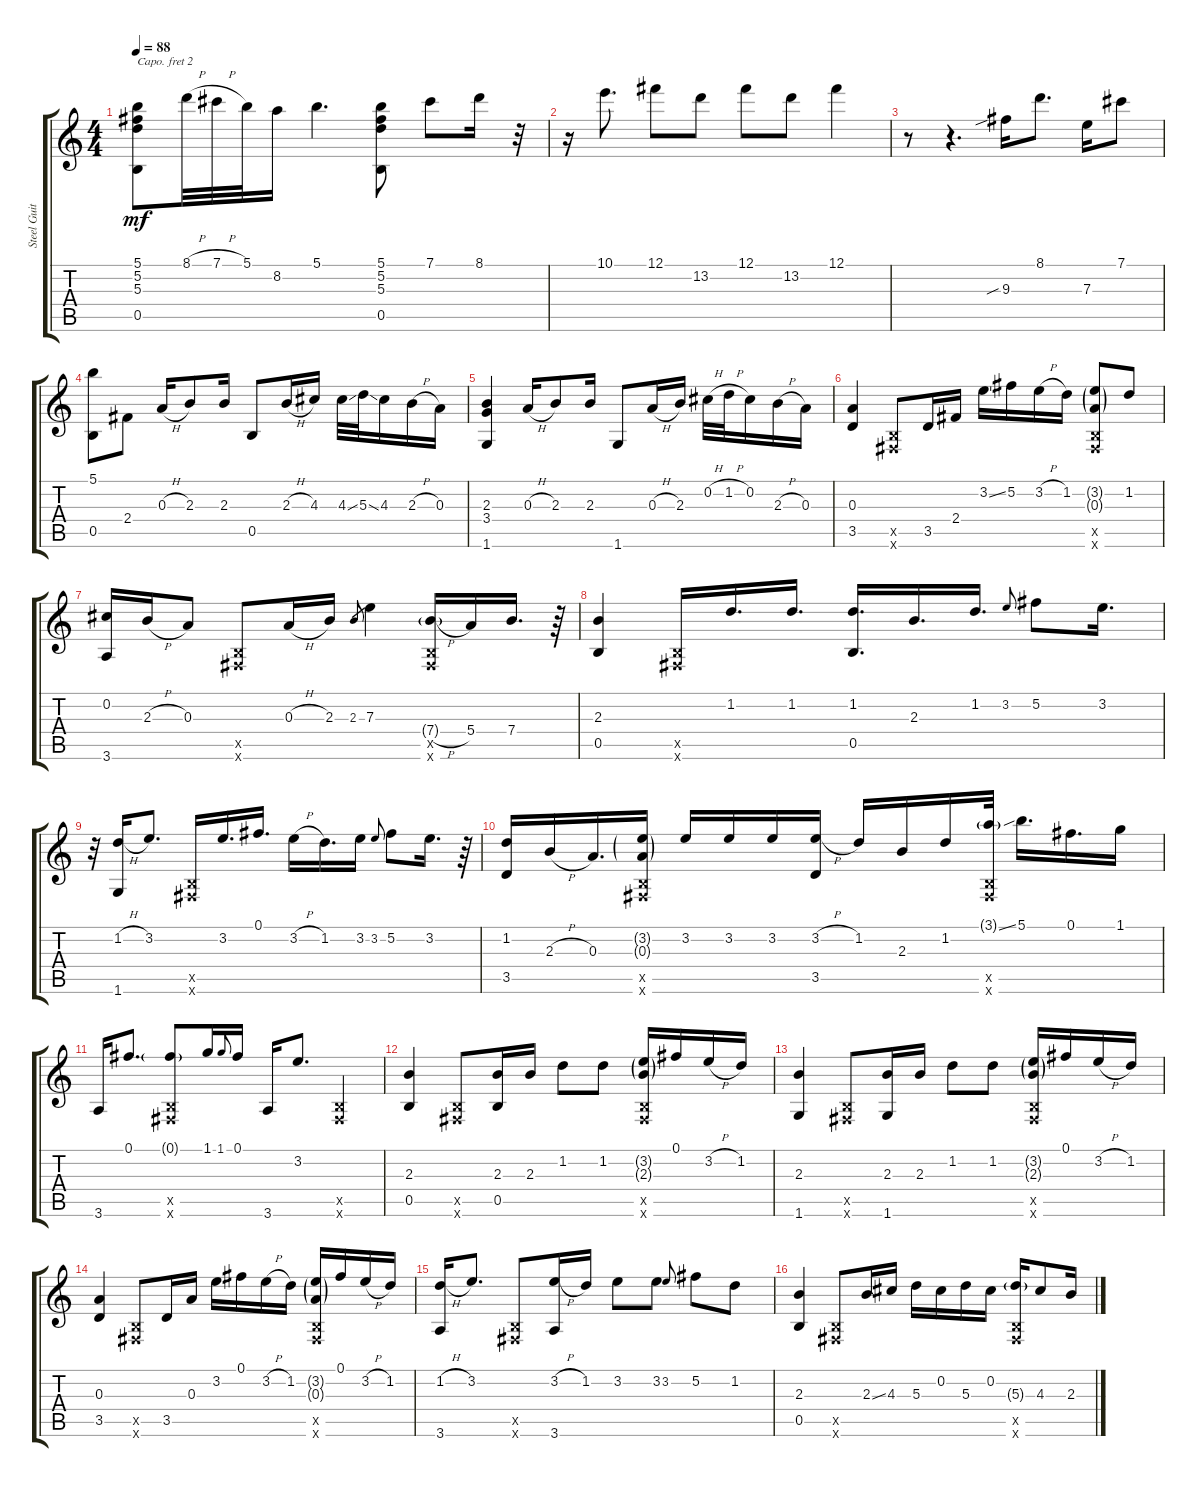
\track ("Steel Guitar" "Steel Guit") {instrument acousticguitarsteel}
\staff {score tabs}
\capo 2
\tuning (E4 B3 G3 D3 A2 E2) {hide}
\ts (4 4)
\tempo 88
\clef g2
\ks c
(5.1 5.2 5.3 0.5).8{dy mf instrument acousticguitarsteel} 8.1{h}.32 7.1{h}.32 5.1.32 8.2.16 5.1.4{d} (5.1 5.2 5.3 0.5).8 7.1.8 8.1.16 r.32 |
r.16 10.1.8{d} 12.1.8 13.2.8 12.1.8 13.2.8 12.1.4 |
r.8 r.4{d} 9.3{sib}.16 8.1.8{d} 7.3.16 7.1.8 |
(5.1 0.5).8 2.4.8 0.3{h}.16 2.3.8 2.3.16 0.5.8 2.3{h}.16 4.3.16 4.3{ss}.32 5.3{ss}.32 4.3.16 2.3{h}.16 0.3.16 |
(2.3 3.4 1.6).4 0.3{h}.16 2.3.8 2.3.16 1.6.8 0.3{h}.16 2.3.16 0.2{h}.32 1.2{h}.32 0.2.16 2.3{h}.16 0.3.16 |
(0.3 3.5).4 (0.5{x} 0.6{x}).8 3.5.16 2.4.16 3.2{ss}.16 5.2.16 3.2{h}.16 1.2.16 (3.2{g} 0.3{g} 0.5{x} 0.6{x}).8 1.2.8 |
(0.2 3.6).16 2.3{h}.16 0.3.8 (0.5{x} 0.6{x}).8 0.3{h}.16 2.3.16 2.3.8{gr} 7.3.4 (7.4{h g} 0.5{x} 0.6{x}).16 5.4.16 7.4.16{d} r.64 |
(2.3 0.5).4 (0.5{x} 0.6{x}).16 1.2.16{d} 1.2.16{d} (1.2 0.5).16{d} 2.3.16{d} 1.2.16{d} 3.2.8{gr onbeat} 5.2.8 3.2.16{d} |
r.32 (1.2{h} 1.6).16 3.2.8{d} (0.5{x} 0.6{x}).16 3.2.16{d} 0.1.16{d} 3.2{h}.16 1.2.16{d} 3.2.16 3.2.8{gr onbeat} 5.2.8 3.2.16{d} r.64 |
(1.2 3.5).16 2.3{h}.16 0.3.16{d} (3.2{g} 0.3{g} 0.5{x} 0.6{x}).16 3.2.16 3.2.16 3.2.16 (3.2{h} 3.5).16 1.2.16 2.3.16 1.2.16 (3.1{ss g} 0.5{x} 0.6{x}).32 5.1.16{d} 0.1.16{d} 1.1.16 |
3.6.16 0.1.8{d} (0.1{g} 0.5{x} 0.6{x}).8 1.1.16 1.1.8{gr onbeat} 0.1.16 3.6.16 3.2.8{d} (0.5{x} 0.6{x}).4 |
(2.3 0.5).4 (0.5{x} 0.6{x}).8 (2.3 0.5).16 2.3.16 1.2.8 1.2.8 (3.2{g} 2.3{g} 0.5{x} 0.6{x}).16 0.1.16 3.2{h}.16 1.2.16 |
(2.3 1.6).4 (0.5{x} 0.6{x}).8 (2.3 1.6).16 2.3.16 1.2.8 1.2.8 (3.2{g} 2.3{g} 0.5{x} 0.6{x}).16 0.1.16 3.2{h}.16 1.2.16 |
(0.3 3.5).4 (0.5{x} 0.6{x}).8 3.5.16 0.3.16 3.2.16 0.1.16 3.2{h}.16 1.2.16 (3.2{g} 0.3{g} 0.5{x} 0.6{x}).16 0.1.16 3.2{h}.16 1.2.16 |
(1.2{h} 3.6).16 3.2.8{d} (0.5{x} 0.6{x}).8 (3.2{h} 3.6).16 1.2.16 3.2.8 3.2.8 3.2.8{gr onbeat} 5.2.8 1.2.8 |
(2.3 0.5).4 (0.5{x} 0.6{x}).8 2.3{ss}.16 4.3.16 5.3.16 0.2.16 5.3.16 0.2.16 (5.3{g} 0.5{x} 0.6{x}).16 4.3.8 2.3.16
